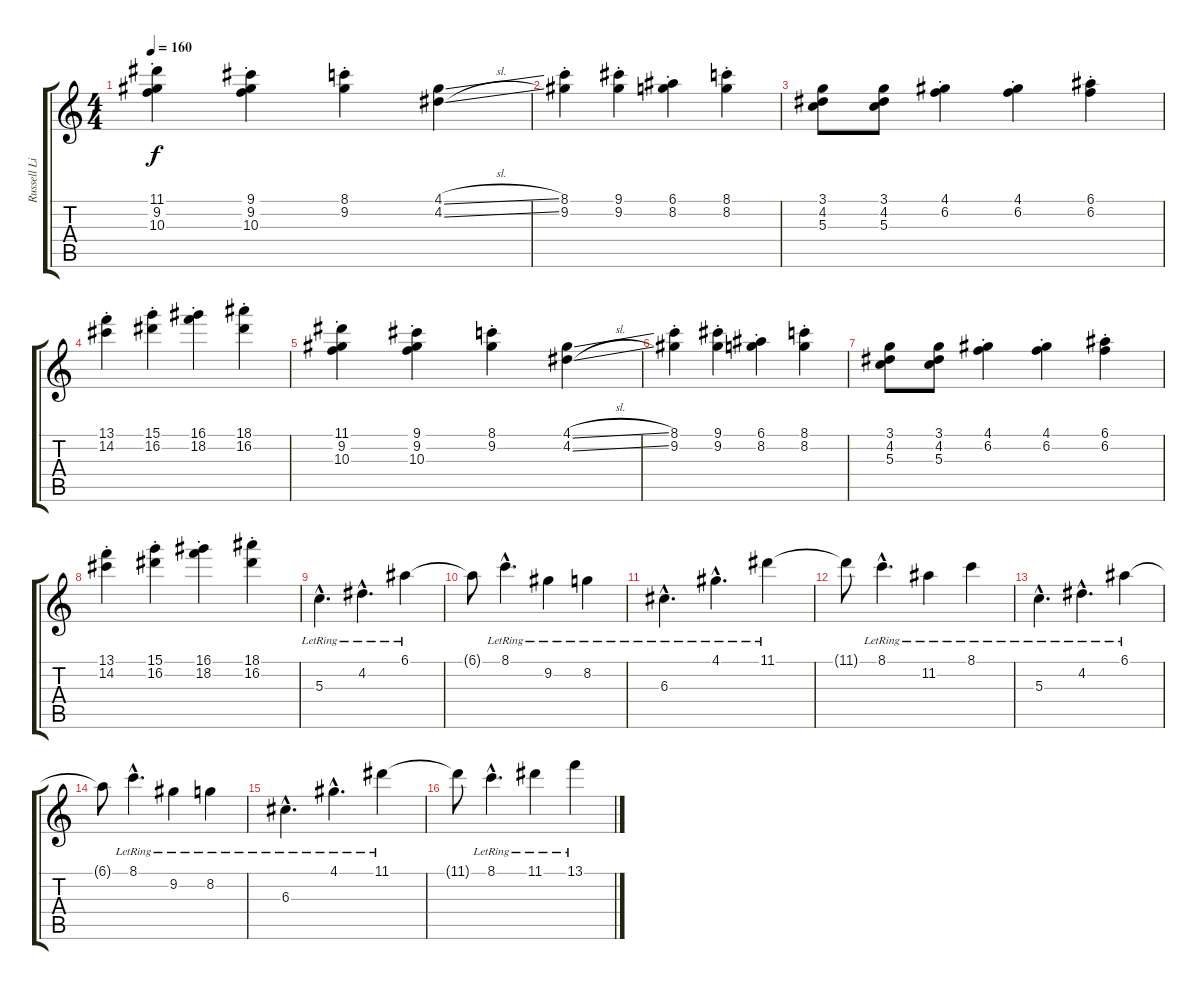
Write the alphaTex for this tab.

\track ("Russell Lissack" "Russell Li") {instrument overdrivenguitar}
\staff {score tabs}
\tuning (E4 B3 G3 D3 A2 E2) {hide}
\ts (4 4)
\tempo 160
\clef g2
\ks c
(11.1{st} 9.2{st} 10.3{st}).4{dy f} (9.1{st} 9.2{st} 10.3{st}).4 (8.1{st} 9.2{st}).4 (4.1{sl} 4.2{sl}).4 |
(8.1{st} 9.2{st}).4 (9.1{st} 9.2{st}).4 (6.1{st} 8.2{st}).4 (8.1{st} 8.2{st}).4 |
(3.1 4.2 5.3).8 (3.1 4.2 5.3).8 (4.1{st} 6.2{st}).4 (4.1{st} 6.2{st}).4 (6.1{st} 6.2{st}).4 |
(13.1{st} 14.2{st}).4 (15.1{st} 16.2{st}).4 (16.1{st} 18.2{st}).4 (18.1{st} 16.2{st}).4 |
(11.1{st} 9.2{st} 10.3{st}).4 (9.1{st} 9.2{st} 10.3{st}).4 (8.1{st} 9.2{st}).4 (4.1{sl} 4.2{sl}).4 |
(8.1{st} 9.2{st}).4 (9.1{st} 9.2{st}).4 (6.1{st} 8.2{st}).4 (8.1{st} 8.2{st}).4 |
(3.1 4.2 5.3).8 (3.1 4.2 5.3).8 (4.1{st} 6.2{st}).4 (4.1{st} 6.2{st}).4 (6.1{st} 6.2{st}).4 |
(13.1{st} 14.2{st}).4 (15.1{st} 16.2{st}).4 (16.1{st} 18.2{st}).4 (18.1{st} 16.2{st}).4 |
5.3{hac lr}.4{d} 4.2{hac lr}.4{d} 6.1{lr}.4 |
6.1{t}.8 8.1{hac lr}.4{d} 9.2{lr}.4 8.2{lr}.4 |
6.3{hac lr}.4{d} 4.1{hac lr}.4{d} 11.1{lr}.4 |
11.1{t}.8 8.1{hac lr}.4{d} 11.2{lr}.4 8.1{lr}.4 |
5.3{hac lr}.4{d} 4.2{hac lr}.4{d} 6.1{lr}.4 |
6.1{t}.8 8.1{hac lr}.4{d} 9.2{lr}.4 8.2{lr}.4 |
6.3{hac lr}.4{d} 4.1{hac lr}.4{d} 11.1{lr}.4 |
11.1{t}.8 8.1{hac lr}.4{d} 11.1{lr}.4 13.1{lr}.4
